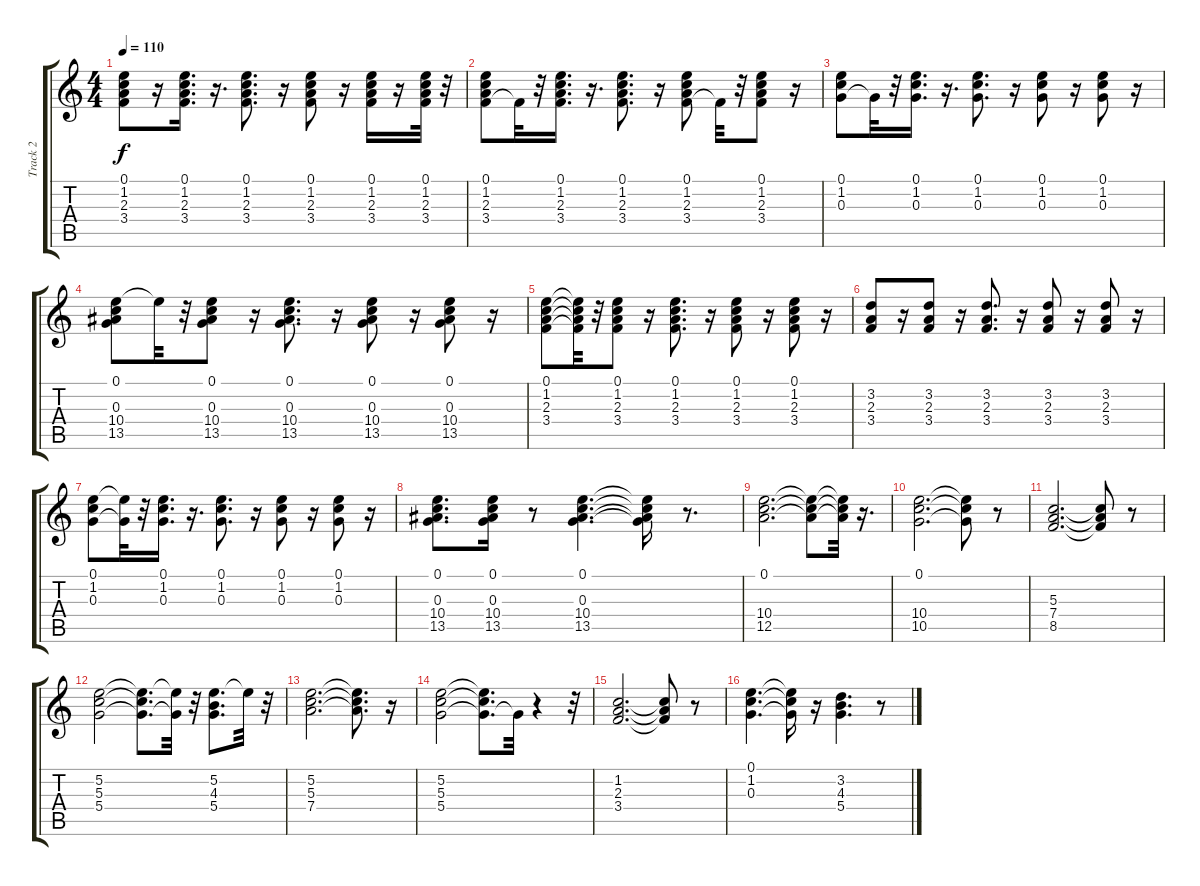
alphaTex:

\track ("Track 2" "Track 2") {instrument acousticguitarsteel}
\staff {score tabs}
\tuning (E4 B3 G3 D3 A2 E2) {hide}
\ts (4 4)
\tempo 110
\clef g2
\ks c
(0.1 1.2 2.3 3.4).8{dy f} r.16 (0.1 1.2 2.3 3.4).16{d} r.16{d} (0.1 1.2 2.3 3.4).8{d} r.16 (0.1 1.2 2.3 3.4).8 r.16 (0.1 1.2 2.3 3.4).16 r.16 (0.1 1.2 2.3 3.4).32 r.32 |
(0.1 1.2 2.3 3.4).8 3.4{t}.32 r.32 (0.1 1.2 2.3 3.4).16{d} r.16{d} (0.1 1.2 2.3 3.4).8{d} r.16 (0.1 1.2 2.3 3.4).8 3.4{t}.32 r.32 (0.1 1.2 2.3 3.4).8 r.16 |
(0.1 1.2 0.3).8 0.3{t}.32 r.32 (0.1 1.2 0.3).16{d} r.16{d} (0.1 1.2 0.3).8{d} r.16 (0.1 1.2 0.3).8 r.16 (0.1 1.2 0.3).8 r.16 |
(0.1 0.3 10.4 13.5).8 0.1{t}.32 r.32 (0.1 0.3 10.4 13.5).8 r.16 (0.1 0.3 10.4 13.5).8{d} r.16 (0.1 0.3 10.4 13.5).8 r.16 (0.1 0.3 10.4 13.5).8 r.16 |
(0.1 1.2 2.3 3.4).8 (0.1{t} 1.2{t} 2.3{t} 3.4{t}).32 r.32 (0.1 1.2 2.3 3.4).8 r.16 (0.1 1.2 2.3 3.4).8{d} r.16 (0.1 1.2 2.3 3.4).8 r.16 (0.1 1.2 2.3 3.4).8 r.16 |
(3.2 2.3 3.4).8 r.16 (3.2 2.3 3.4).8 r.16 (3.2 2.3 3.4).8{d} r.16 (3.2 2.3 3.4).8 r.16 (3.2 2.3 3.4).8 r.16 |
(0.1 1.2 0.3).8 (0.1{t} 0.3{t}).32 r.32 (0.1 1.2 0.3).16{d} r.16{d} (0.1 1.2 0.3).8{d} r.16 (0.1 1.2 0.3).8 r.16 (0.1 1.2 0.3).8 r.16 |
(0.1 0.3 10.4 13.5).8{d} (0.1 0.3 10.4 13.5).16 r.8 (0.1 0.3 10.4 13.5).4{d} (0.1{t} 0.3{t} 10.4{t} 13.5{t}).16 r.8{d} |
(0.1 10.4 12.5).2{d} (0.1{t} 10.4{t} 12.5{t}).8 (0.1{t} 10.4{t} 12.5{t}).32 r.16{d} |
(0.1 10.4 10.5).2{d} (0.1{t} 10.4{t} 10.5{t}).8 r.8 |
(5.3 7.4 8.5).2{d} (5.3{t} 7.4{t} 8.5{t}).8 r.8 |
(5.2 5.3 5.4).2 (5.2{t} 5.3{t} 5.4{t}).8{d} (5.2{t} 5.4{t}).32 r.32 (5.2 4.3 5.4).8{d} 5.2{t}.32 r.32 |
(5.2 5.3 7.4).2{d} (5.2{t} 5.3{t} 7.4{t}).8{d} r.16 |
(5.2 5.3 5.4).2 (5.2{t} 5.3{t} 5.4{t}).8{d} 5.4{t}.32 r.4 r.32 |
(1.2 2.3 3.4).2{d} (1.2{t} 2.3{t} 3.4{t}).8 r.8 |
(0.1 1.2 0.3).4{d} (0.1{t} 1.2{t} 0.3{t}).16 r.16 (3.2 4.3 5.4).4{d} r.8
